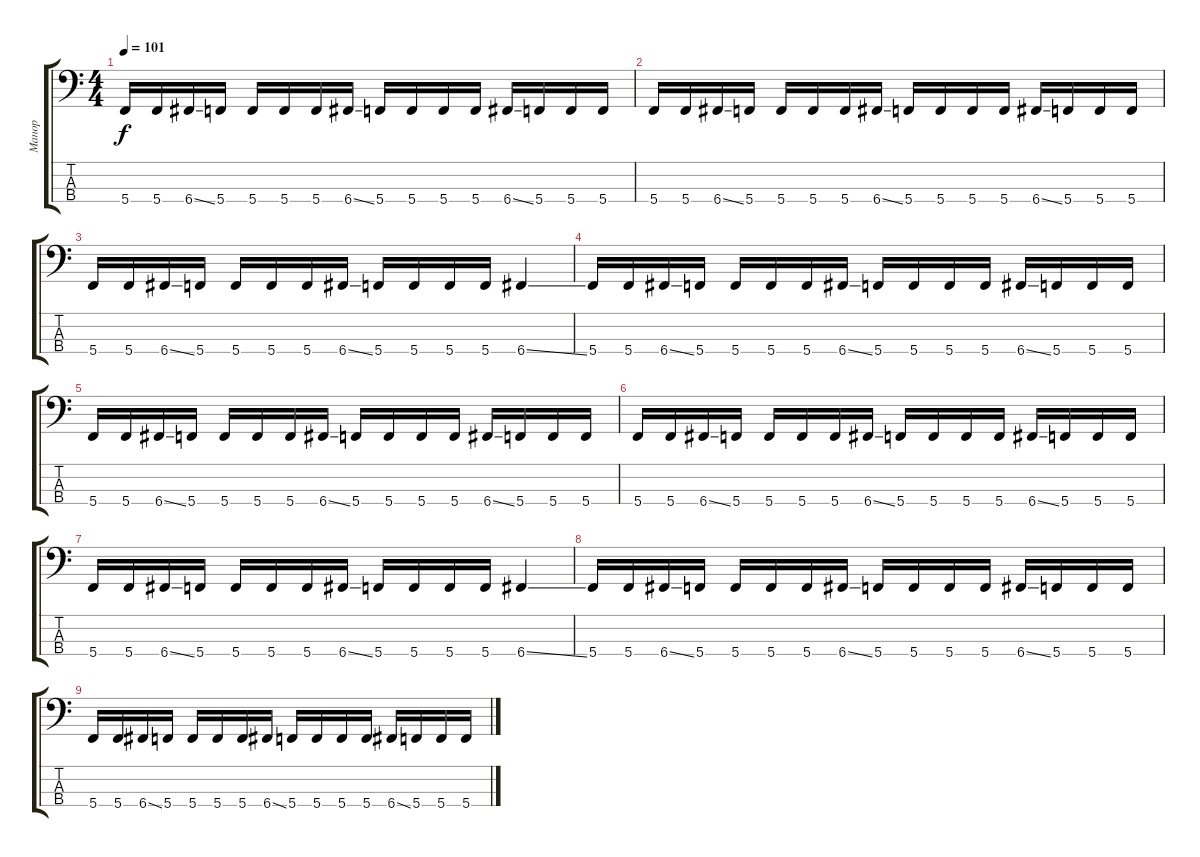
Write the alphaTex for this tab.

\track ("Манор" "Манор") {instrument slapbass1}
\staff {score tabs}
\tuning (F2 C2 G1 C1) {hide}
\ts (4 4)
\tempo 101
\clef f4
\ks c
5.4.16{dy f} 5.4.16 6.4{ss}.16 5.4.16 5.4.16 5.4.16 5.4.16 6.4{ss}.16 5.4.16 5.4.16 5.4.16 5.4.16 6.4{ss}.16 5.4.16 5.4.16 5.4.16 |
5.4.16 5.4.16 6.4{ss}.16 5.4.16 5.4.16 5.4.16 5.4.16 6.4{ss}.16 5.4.16 5.4.16 5.4.16 5.4.16 6.4{ss}.16 5.4.16 5.4.16 5.4.16 |
5.4.16 5.4.16 6.4{ss}.16 5.4.16 5.4.16 5.4.16 5.4.16 6.4{ss}.16 5.4.16 5.4.16 5.4.16 5.4.16 6.4{ss}.4 |
5.4.16 5.4.16 6.4{ss}.16 5.4.16 5.4.16 5.4.16 5.4.16 6.4{ss}.16 5.4.16 5.4.16 5.4.16 5.4.16 6.4{ss}.16 5.4.16 5.4.16 5.4.16 |
5.4.16 5.4.16 6.4{ss}.16 5.4.16 5.4.16 5.4.16 5.4.16 6.4{ss}.16 5.4.16 5.4.16 5.4.16 5.4.16 6.4{ss}.16 5.4.16 5.4.16 5.4.16 |
5.4.16 5.4.16 6.4{ss}.16 5.4.16 5.4.16 5.4.16 5.4.16 6.4{ss}.16 5.4.16 5.4.16 5.4.16 5.4.16 6.4{ss}.16 5.4.16 5.4.16 5.4.16 |
5.4.16 5.4.16 6.4{ss}.16 5.4.16 5.4.16 5.4.16 5.4.16 6.4{ss}.16 5.4.16 5.4.16 5.4.16 5.4.16 6.4{ss}.4 |
5.4.16 5.4.16 6.4{ss}.16 5.4.16 5.4.16 5.4.16 5.4.16 6.4{ss}.16 5.4.16 5.4.16 5.4.16 5.4.16 6.4{ss}.16 5.4.16 5.4.16 5.4.16 |
5.4.16 5.4.16 6.4{ss}.16 5.4.16 5.4.16 5.4.16 5.4.16 6.4{ss}.16 5.4.16 5.4.16 5.4.16 5.4.16 6.4{ss}.16 5.4.16 5.4.16 5.4.16
